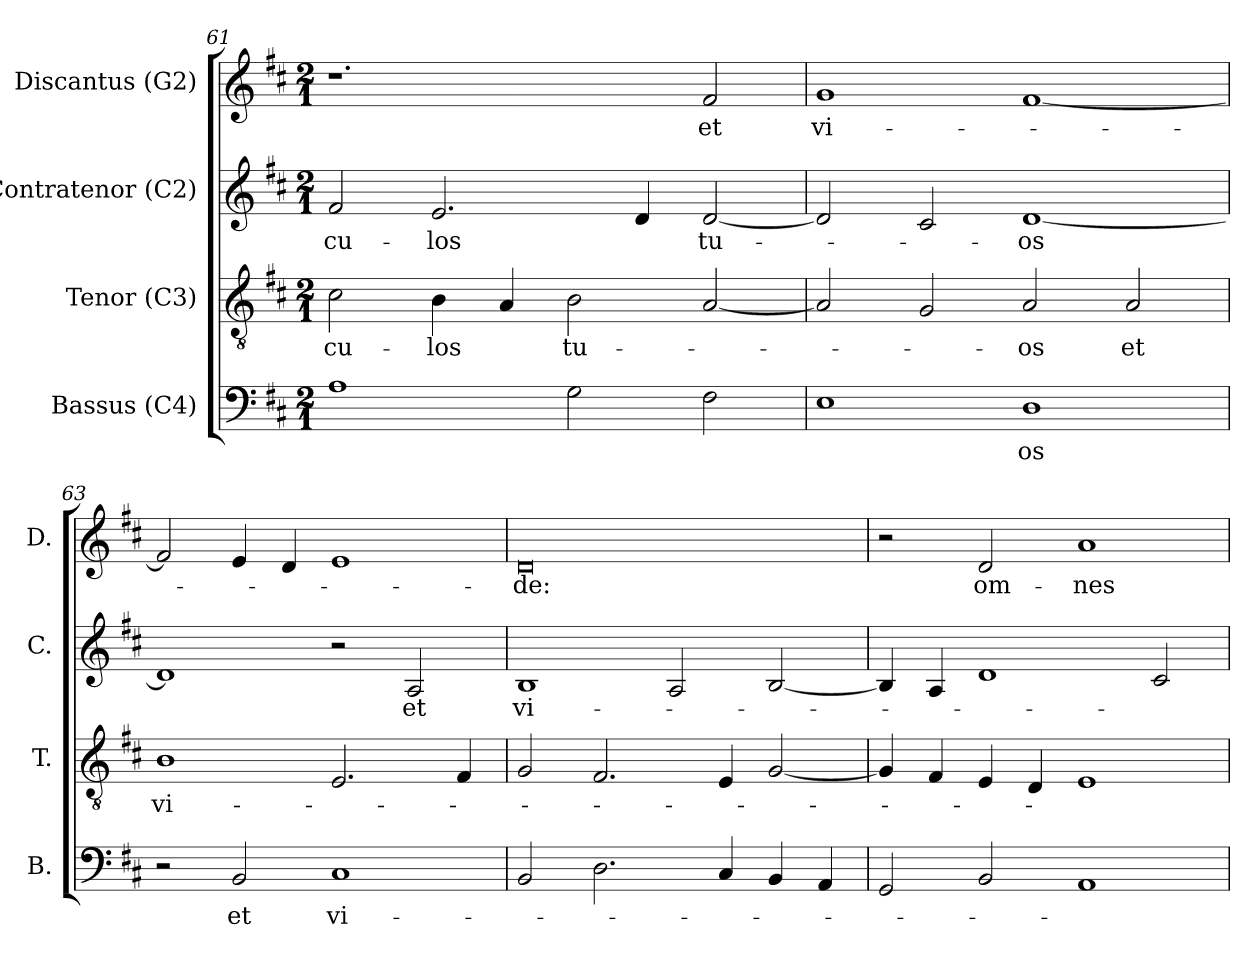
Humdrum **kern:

**kern	**text	**kern	**text	**kern	**text	**kern	**text
*part4	*part4	*part3	*part3	*part2	*part2	*part1	*part1
*staff4	*staff4	*staff3	*staff3	*staff2	*staff2	*staff1	*staff1
*I"Bassus (C4)	*	*I"Tenor (C3)	*	*I"Contratenor (C2)	*	*I"Discantus (G2)	*
*I'B.	*	*I'T.	*	*I'C.	*	*I'D.	*
!!LO:PB:g=z
*clefF4	*	*clefGv2	*	*clefG2	*	*clefG2	*
*	*	*ITrd7c12	*	*ITrd7c12	*	*	*
*k[f#c#]	*	*k[f#c#]	*	*k[f#c#]	*	*k[f#c#]	*
*D:	*	*D:	*	*D:	*	*D:	*
*M2/1	*	*M2/1	*	*M2/1	*	*M2/1	*
=61	=61	=61	=61	=61	=61	=61	=61
!	!	!	!LO:LY:b:color=#000000	!	!	!	!
!	!	!	!	!	!LO:LY:b:color=#000000	!	!
1Ai	.	2C#i\	-cu-	2F#i/	-cu-	1.r	.
!	!	!	!LO:LY:b:color=#000000	!	!	!	!
!	!	!	!	!	!LO:LY:b:color=#000000	!	!
.	.	4BBi\	-los	2.Ei/	-los	.	.
.	.	4AAi/	.	.	.	.	.
!	!	!	!LO:LY:b:color=#000000	!	!	!	!
2Gi\	.	2BBi\	tu-	.	.	.	.
.	.	.	.	4Di/	.	.	.
!	!	!	!	!	!LO:LY:b:color=#000000	!	!
!	!	!	!	!	!	!	!LO:LY:b:color=#000000
2F#i\	.	[2AAi/	.	[2Di/	tu-	2f#i/	et
=62	=62	=62	=62	=62	=62	=62	=62
!	!	!	!	!	!	!	!LO:LY:b:color=#000000
1Ei	.	2AAi/]	.	2Di/]	.	1gi	vi-
.	.	2GGi/	.	2C#i/	.	.	.
!	!LO:LY:b:color=#000000	!	!	!	!	!	!
!	!	!	!LO:LY:b:color=#000000	!	!	!	!
!	!	!	!	!	!LO:LY:b:color=#000000	!	!
1Di	-os	2AAi/	-os	[1Di	-os	[1f#i	.
!	!	!	!LO:LY:b:color=#000000	!	!	!	!
.	.	2AAi/	et	.	.	.	.
=63	=63	=63	=63	=63	=63	=63	=63
!	!	!	!LO:LY:b:color=#000000	!	!	!	!
2r	.	1BBi	vi-	1Di]	.	2f#i/]	.
!	!LO:LY:b:color=#000000	!	!	!	!	!	!
2BBi/	et	.	.	.	.	4ei/	.
.	.	.	.	.	.	4di/	.
!	!LO:LY:b:color=#000000	!	!	!	!	!	!
1C#i	vi-	2.EEi/	.	2r	.	1ei	.
!	!	!	!	!	!LO:LY:b:color=#000000	!	!
.	.	.	.	2AAi/	et	.	.
.	.	4FF#i/	.	.	.	.	.
=64	=64	=64	=64	=64	=64	=64	=64
!	!	!	!	!	!LO:LY:b:color=#000000	!	!
!	!	!	!	!	!	!	!LO:LY:b:color=#000000
2BBi/	.	2GGi/	.	1BBi	vi-	0di	-de:
2.Di\	.	2.FF#i/	.	.	.	.	.
.	.	.	.	2AAi/	.	.	.
4C#i/	.	4EEi/	.	.	.	.	.
4BBi/	.	[2GGi/	.	[2BBi/	.	.	.
4AAi/	.	.	.	.	.	.	.
!!LO:LB:g=z
=65	=65	=65	=65	=65	=65	=65	=65
2GGi/	.	4GGi/]	.	4BBi/]	.	2r	.
.	.	4FF#i/	.	4AAi/	.	.	.
!	!	!	!	!	!	!	!LO:LY:b:color=#000000
2BBi/	.	4EEi/	.	1Di	.	2di/	om-
.	.	4DDi/	.	.	.	.	.
!	!	!	!	!	!	!	!LO:LY:b:color=#000000
1AAi	.	1EEi	.	.	.	1ai	-nes
.	.	.	.	2C#i/	.	.	.
=	=	=	=	=	=	=	=
*-	*-	*-	*-	*-	*-	*-	*-
